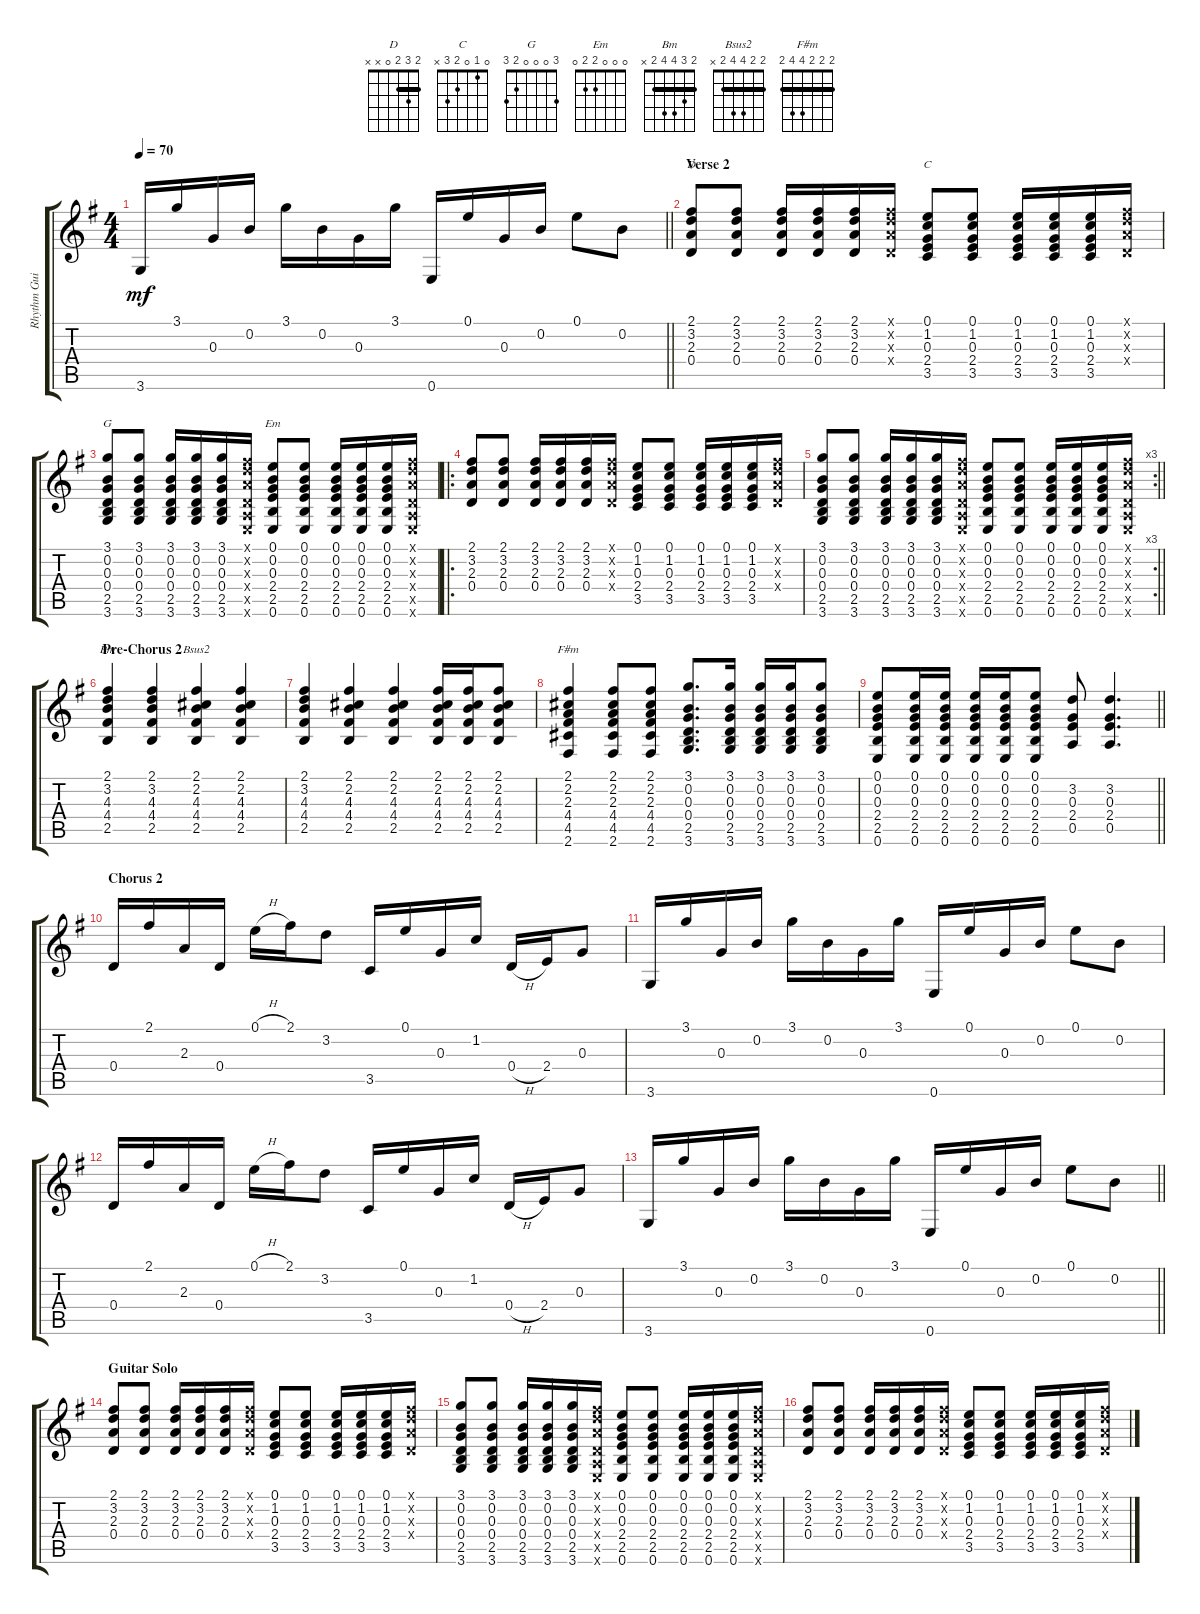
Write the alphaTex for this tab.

\track ("Rhythm Guitar: Drew Abbott" "Rhythm Gui") {instrument acousticguitarsteel}
\staff {score tabs}
\tuning (E4 B3 G3 D3 A2 E2) {hide}
\chord ("D" 2 3 2 0 x x) {barre 2}
\chord ("C" 0 1 0 2 3 x)
\chord ("G" 3 0 0 0 2 3)
\chord ("Em" 0 0 0 2 2 0)
\chord ("Bm" 2 3 4 4 2 x) {barre 2}
\chord ("Bsus2" 2 2 4 4 2 x) {barre 2}
\chord ("F#m" 2 2 2 4 4 2) {barre 2}
\ts (4 4)
\tempo 70
\clef g2
\barLineRight lightlight
\ks g
3.6.16{dy mf} 3.1.16 0.3.16 0.2.16 3.1.16 0.2.16 0.3.16 3.1.16 0.6.16 0.1.16 0.3.16 0.2.16 0.1.8 0.2.8 |
\section ("" "Verse 2")
(2.1 3.2 2.3 0.4).8{ch "D"} (2.1 3.2 2.3 0.4).8 (2.1 3.2 2.3 0.4).16 (2.1 3.2 2.3 0.4).16 (2.1 3.2 2.3 0.4).16 (2.1{x} 3.2{x} 2.3{x} 0.4{x}).16 (0.1 1.2 0.3 2.4 3.5).8{ch "C"} (0.1 1.2 0.3 2.4 3.5).8 (0.1 1.2 0.3 2.4 3.5).16 (0.1 1.2 0.3 2.4 3.5).16 (0.1 1.2 0.3 2.4 3.5).16 (2.1{x} 3.2{x} 2.3{x} 0.4{x}).16 |
(3.1 0.2 0.3 0.4 2.5 3.6).8{ch "G"} (3.1 0.2 0.3 0.4 2.5 3.6).8 (3.1 0.2 0.3 0.4 2.5 3.6).16 (3.1 0.2 0.3 0.4 2.5 3.6).16 (3.1 0.2 0.3 0.4 2.5 3.6).16 (2.1{x} 3.2{x} 2.3{x} 0.4{x} 0.5{x} 0.6{x}).16 (0.1 0.2 0.3 2.4 2.5 0.6).8{ch "Em"} (0.1 0.2 0.3 2.4 2.5 0.6).8 (0.1 0.2 0.3 2.4 2.5 0.6).16 (0.1 0.2 0.3 2.4 2.5 0.6).16 (0.1 0.2 0.3 2.4 2.5 0.6).16 (2.1{x} 3.2{x} 2.3{x} 0.4{x} 0.5{x} 0.6{x}).16 |
\ro
(2.1 3.2 2.3 0.4).8 (2.1 3.2 2.3 0.4).8 (2.1 3.2 2.3 0.4).16 (2.1 3.2 2.3 0.4).16 (2.1 3.2 2.3 0.4).16 (2.1{x} 3.2{x} 2.3{x} 0.4{x}).16 (0.1 1.2 0.3 2.4 3.5).8 (0.1 1.2 0.3 2.4 3.5).8 (0.1 1.2 0.3 2.4 3.5).16 (0.1 1.2 0.3 2.4 3.5).16 (0.1 1.2 0.3 2.4 3.5).16 (2.1{x} 3.2{x} 2.3{x} 0.4{x}).16 |
\rc 3
\barLineRight lightlight
(3.1 0.2 0.3 0.4 2.5 3.6).8 (3.1 0.2 0.3 0.4 2.5 3.6).8 (3.1 0.2 0.3 0.4 2.5 3.6).16 (3.1 0.2 0.3 0.4 2.5 3.6).16 (3.1 0.2 0.3 0.4 2.5 3.6).16 (2.1{x} 3.2{x} 2.3{x} 0.4{x} 0.5{x} 0.6{x}).16 (0.1 0.2 0.3 2.4 2.5 0.6).8 (0.1 0.2 0.3 2.4 2.5 0.6).8 (0.1 0.2 0.3 2.4 2.5 0.6).16 (0.1 0.2 0.3 2.4 2.5 0.6).16 (0.1 0.2 0.3 2.4 2.5 0.6).16 (2.1{x} 3.2{x} 2.3{x} 0.4{x} 0.5{x} 0.6{x}).16 |
\section ("" "Pre-Chorus 2")
(2.1 3.2 4.3 4.4 2.5).4{ch "Bm"} (2.1 3.2 4.3 4.4 2.5).4 (2.1 2.2 4.3 4.4 2.5).4{ch "Bsus2"} (2.1 2.2 4.3 4.4 2.5).4 |
(2.1 3.2 4.3 4.4 2.5).4 (2.1 2.2 4.3 4.4 2.5).4 (2.1 2.2 4.3 4.4 2.5).4 (2.1 2.2 4.3 4.4 2.5).16 (2.1 2.2 4.3 4.4 2.5).16 (2.1 2.2 4.3 4.4 2.5).8 |
(2.1 2.2 2.3 4.4 4.5 2.6).4{ch "F#m"} (2.1 2.2 2.3 4.4 4.5 2.6).8 (2.1 2.2 2.3 4.4 4.5 2.6).8 (3.1 0.2 0.3 0.4 2.5 3.6).8{d} (3.1 0.2 0.3 0.4 2.5 3.6).16 (3.1 0.2 0.3 0.4 2.5 3.6).16 (3.1 0.2 0.3 0.4 2.5 3.6).16 (3.1 0.2 0.3 0.4 2.5 3.6).8 |
\barLineRight lightlight
(0.1 0.2 0.3 2.4 2.5 0.6).8 (0.1 0.2 0.3 2.4 2.5 0.6).16 (0.1 0.2 0.3 2.4 2.5 0.6).16 (0.1 0.2 0.3 2.4 2.5 0.6).16 (0.1 0.2 0.3 2.4 2.5 0.6).16 (0.1 0.2 0.3 2.4 2.5 0.6).8 (3.2 0.3 2.4 0.5).8 (3.2 0.3 2.4 0.5).4{d} |
\section ("" "Chorus 2")
0.4.16 2.1.16 2.3.16 0.4.16 0.1{h}.16 2.1.16 3.2.8 3.5.16 0.1.16 0.3.16 1.2.16 0.4{h}.16 2.4.16 0.3.8 |
3.6.16 3.1.16 0.3.16 0.2.16 3.1.16 0.2.16 0.3.16 3.1.16 0.6.16 0.1.16 0.3.16 0.2.16 0.1.8 0.2.8 |
0.4.16 2.1.16 2.3.16 0.4.16 0.1{h}.16 2.1.16 3.2.8 3.5.16 0.1.16 0.3.16 1.2.16 0.4{h}.16 2.4.16 0.3.8 |
\barLineRight lightlight
3.6.16 3.1.16 0.3.16 0.2.16 3.1.16 0.2.16 0.3.16 3.1.16 0.6.16 0.1.16 0.3.16 0.2.16 0.1.8 0.2.8 |
\section ("" "Guitar Solo")
(2.1 3.2 2.3 0.4).8{instrument electricguitarclean} (2.1 3.2 2.3 0.4).8 (2.1 3.2 2.3 0.4).16 (2.1 3.2 2.3 0.4).16 (2.1 3.2 2.3 0.4).16 (2.1{x} 3.2{x} 2.3{x} 0.4{x}).16 (0.1 1.2 0.3 2.4 3.5).8 (0.1 1.2 0.3 2.4 3.5).8 (0.1 1.2 0.3 2.4 3.5).16 (0.1 1.2 0.3 2.4 3.5).16 (0.1 1.2 0.3 2.4 3.5).16 (2.1{x} 3.2{x} 2.3{x} 0.4{x}).16 |
(3.1 0.2 0.3 0.4 2.5 3.6).8 (3.1 0.2 0.3 0.4 2.5 3.6).8 (3.1 0.2 0.3 0.4 2.5 3.6).16 (3.1 0.2 0.3 0.4 2.5 3.6).16 (3.1 0.2 0.3 0.4 2.5 3.6).16 (2.1{x} 3.2{x} 2.3{x} 0.4{x} 0.5{x} 0.6{x}).16 (0.1 0.2 0.3 2.4 2.5 0.6).8 (0.1 0.2 0.3 2.4 2.5 0.6).8 (0.1 0.2 0.3 2.4 2.5 0.6).16 (0.1 0.2 0.3 2.4 2.5 0.6).16 (0.1 0.2 0.3 2.4 2.5 0.6).16 (2.1{x} 3.2{x} 2.3{x} 0.4{x} 0.5{x} 0.6{x}).16 |
(2.1 3.2 2.3 0.4).8 (2.1 3.2 2.3 0.4).8 (2.1 3.2 2.3 0.4).16 (2.1 3.2 2.3 0.4).16 (2.1 3.2 2.3 0.4).16 (2.1{x} 3.2{x} 2.3{x} 0.4{x}).16 (0.1 1.2 0.3 2.4 3.5).8 (0.1 1.2 0.3 2.4 3.5).8 (0.1 1.2 0.3 2.4 3.5).16 (0.1 1.2 0.3 2.4 3.5).16 (0.1 1.2 0.3 2.4 3.5).16 (2.1{x} 3.2{x} 2.3{x} 0.4{x}).16
